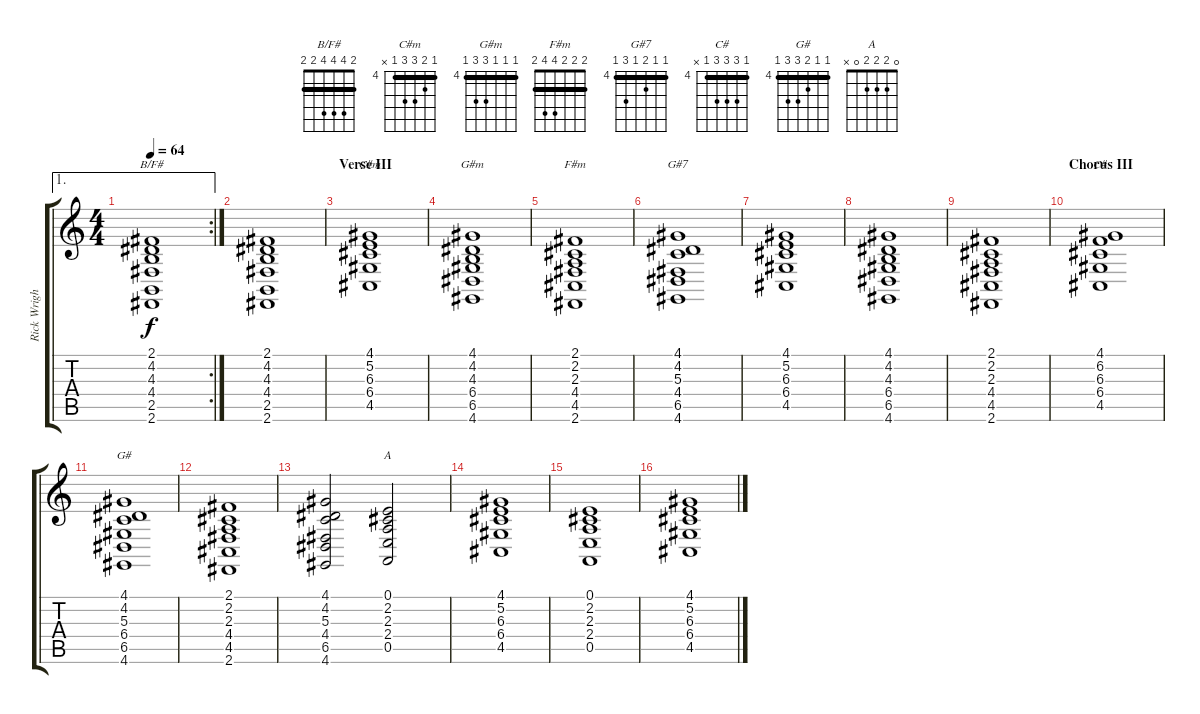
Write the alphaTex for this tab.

\track ("Rick Wright" "Rick Wrigh") {instrument stringensemble1}
\staff {score tabs}
\tuning (E4 B3 G3 D3 A2 E2) {hide}
\chord ("B/F#" 2 4 4 4 2 2) {barre 2}
\chord ("C#m" 4 5 6 6 4 x) {firstfret 4 barre 4}
\chord ("G#m" 4 4 4 6 6 4) {firstfret 4 barre 4}
\chord ("F#m" 2 2 2 4 4 2) {barre 2}
\chord ("G#7" 4 4 5 4 6 4) {firstfret 4 barre 4}
\chord ("C#" 4 6 6 6 4 x) {firstfret 4 barre 4}
\chord ("G#" 4 4 5 6 6 4) {firstfret 4 barre 4}
\chord ("A" 0 2 2 2 0 x)
\ae 1
\rc 2
\ts (4 4)
\tempo 64
\clef g2
\ks c
(2.1 4.2 4.3 4.4 2.5 2.6).1{ch "B/F#" dy f} |
(2.1 4.2 4.3 4.4 2.5 2.6).1 |
\section ("" "Verse III")
(4.1 5.2 6.3 6.4 4.5).1{ch "C#m"} |
(4.1 4.2 4.3 6.4 6.5 4.6).1{ch "G#m"} |
(2.1 2.2 2.3 4.4 4.5 2.6).1{ch "F#m"} |
(4.1 4.2 5.3 4.4 6.5 4.6).1{ch "G#7"} |
(4.1 5.2 6.3 6.4 4.5).1 |
(4.1 4.2 4.3 6.4 6.5 4.6).1 |
(2.1 2.2 2.3 4.4 4.5 2.6).1 |
\section ("" "Chorus III")
(4.1 6.2 6.3 6.4 4.5).1{ch "C#"} |
(4.1 4.2 5.3 6.4 6.5 4.6).1{ch "G#"} |
(2.1 2.2 2.3 4.4 4.5 2.6).1 |
(4.1 4.2 5.3 4.4 6.5 4.6).2 (0.1 2.2 2.3 2.4 0.5).2{ch "A"} |
(4.1 5.2 6.3 6.4 4.5).1 |
(0.1 2.2 2.3 2.4 0.5).1 |
(4.1 5.2 6.3 6.4 4.5).1
